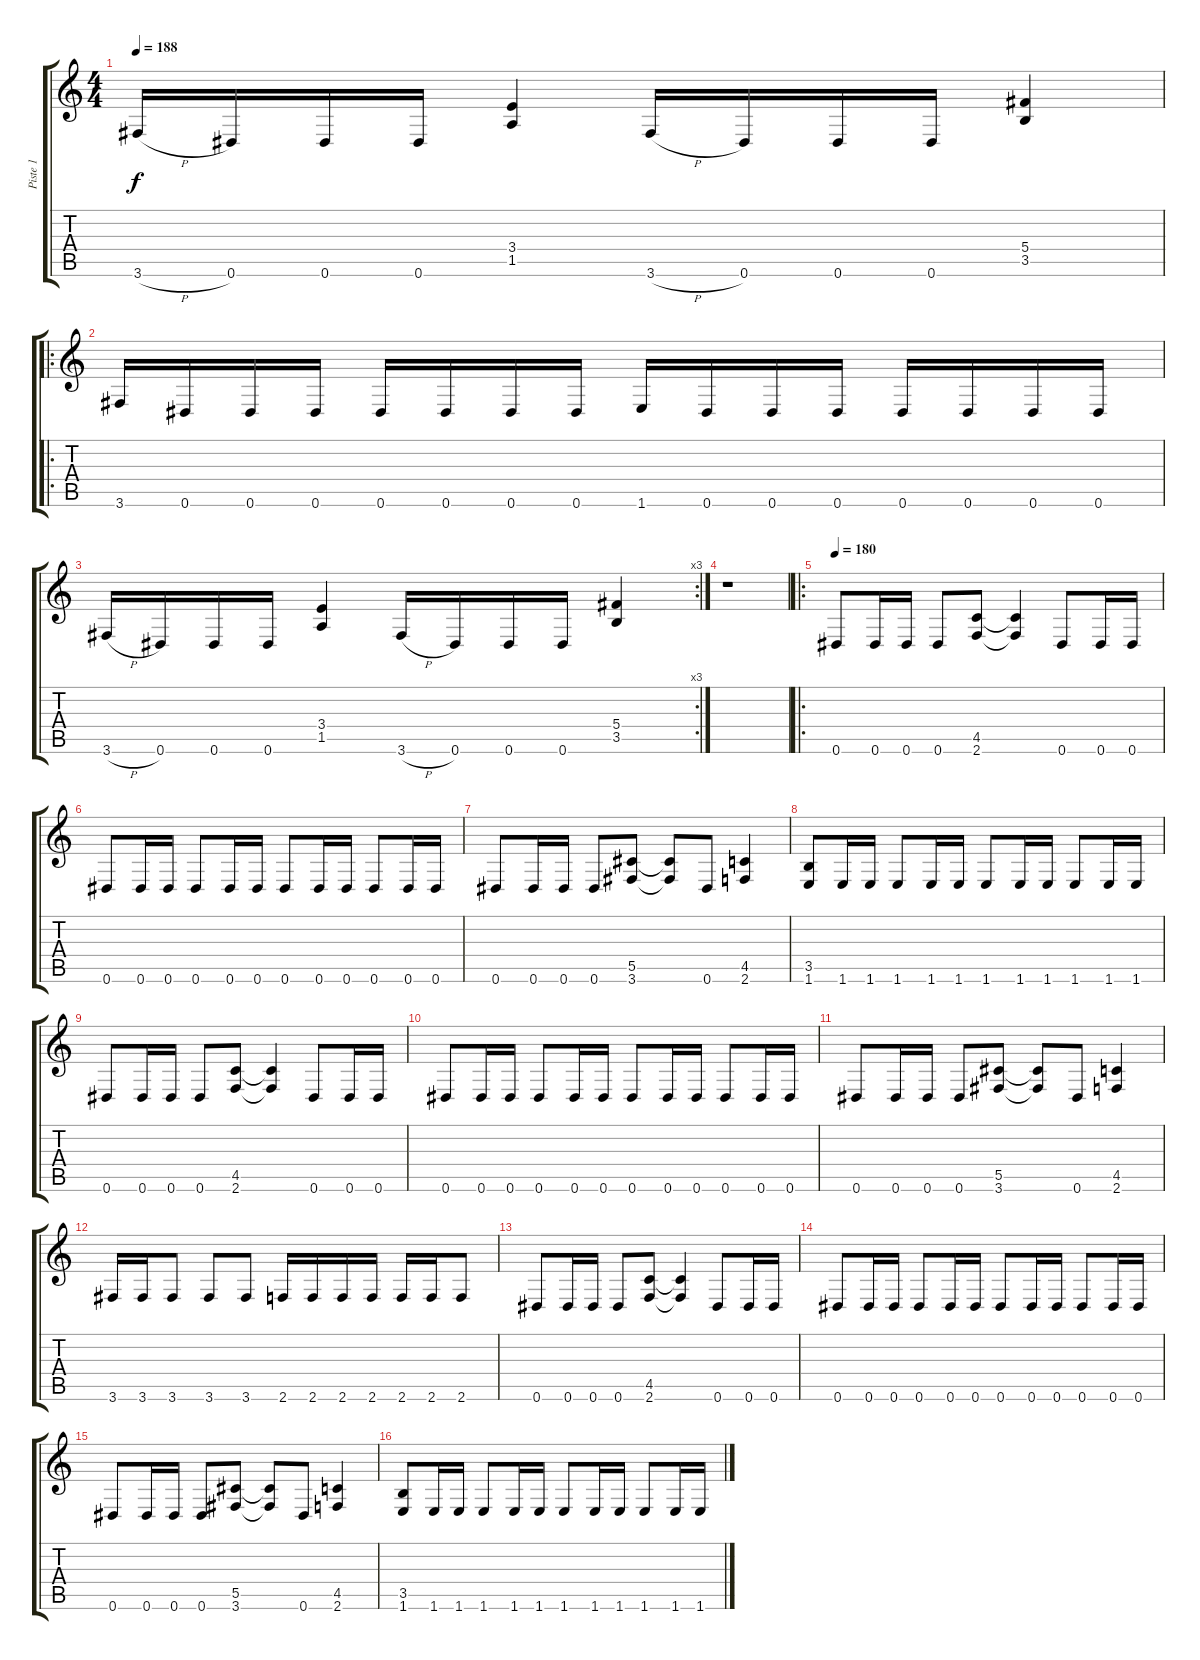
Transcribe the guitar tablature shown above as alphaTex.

\track ("Piste 1" "Piste 1") {instrument distortionguitar}
\staff {score tabs}
\tuning (Eb4 Bb3 Gb3 Db3 Ab2 Eb2) {hide}
\ts (4 4)
\tempo 188
\clef g2
\ks c
3.6{h}.16{dy f instrument distortionguitar} 0.6.16 0.6.16 0.6.16 (3.4 1.5).4 3.6{h}.16 0.6.16 0.6.16 0.6.16 (5.4 3.5).4 |
\ro
3.6.16 0.6.16 0.6.16 0.6.16 0.6.16 0.6.16 0.6.16 0.6.16 1.6.16 0.6.16 0.6.16 0.6.16 0.6.16 0.6.16 0.6.16 0.6.16 |
\rc 3
3.6{h}.16 0.6.16 0.6.16 0.6.16 (3.4 1.5).4 3.6{h}.16 0.6.16 0.6.16 0.6.16 (5.4 3.5).4 |
r.1 |
\ro
\tempo 180
0.6.8 0.6.16 0.6.16 0.6.8 (4.5 2.6).8 (4.5{t} 2.6{t}).4 0.6.8 0.6.16 0.6.16 |
0.6.8 0.6.16 0.6.16 0.6.8 0.6.16 0.6.16 0.6.8 0.6.16 0.6.16 0.6.8 0.6.16 0.6.16 |
0.6.8 0.6.16 0.6.16 0.6.8 (5.5 3.6).8 (5.5{t} 3.6{t}).8 0.6.8 (4.5 2.6).4 |
(3.5 1.6).8 1.6.16 1.6.16 1.6.8 1.6.16 1.6.16 1.6.8 1.6.16 1.6.16 1.6.8 1.6.16 1.6.16 |
0.6.8 0.6.16 0.6.16 0.6.8 (4.5 2.6).8 (4.5{t} 2.6{t}).4 0.6.8 0.6.16 0.6.16 |
0.6.8 0.6.16 0.6.16 0.6.8 0.6.16 0.6.16 0.6.8 0.6.16 0.6.16 0.6.8 0.6.16 0.6.16 |
0.6.8 0.6.16 0.6.16 0.6.8 (5.5 3.6).8 (5.5{t} 3.6{t}).8 0.6.8 (4.5 2.6).4 |
3.6.16 3.6.16 3.6.8 3.6.8 3.6.8 2.6.16 2.6.16 2.6.16 2.6.16 2.6.16 2.6.16 2.6.8 |
0.6.8 0.6.16 0.6.16 0.6.8 (4.5 2.6).8 (4.5{t} 2.6{t}).4 0.6.8 0.6.16 0.6.16 |
0.6.8 0.6.16 0.6.16 0.6.8 0.6.16 0.6.16 0.6.8 0.6.16 0.6.16 0.6.8 0.6.16 0.6.16 |
0.6.8 0.6.16 0.6.16 0.6.8 (5.5 3.6).8 (5.5{t} 3.6{t}).8 0.6.8 (4.5 2.6).4 |
(3.5 1.6).8 1.6.16 1.6.16 1.6.8 1.6.16 1.6.16 1.6.8 1.6.16 1.6.16 1.6.8 1.6.16 1.6.16
